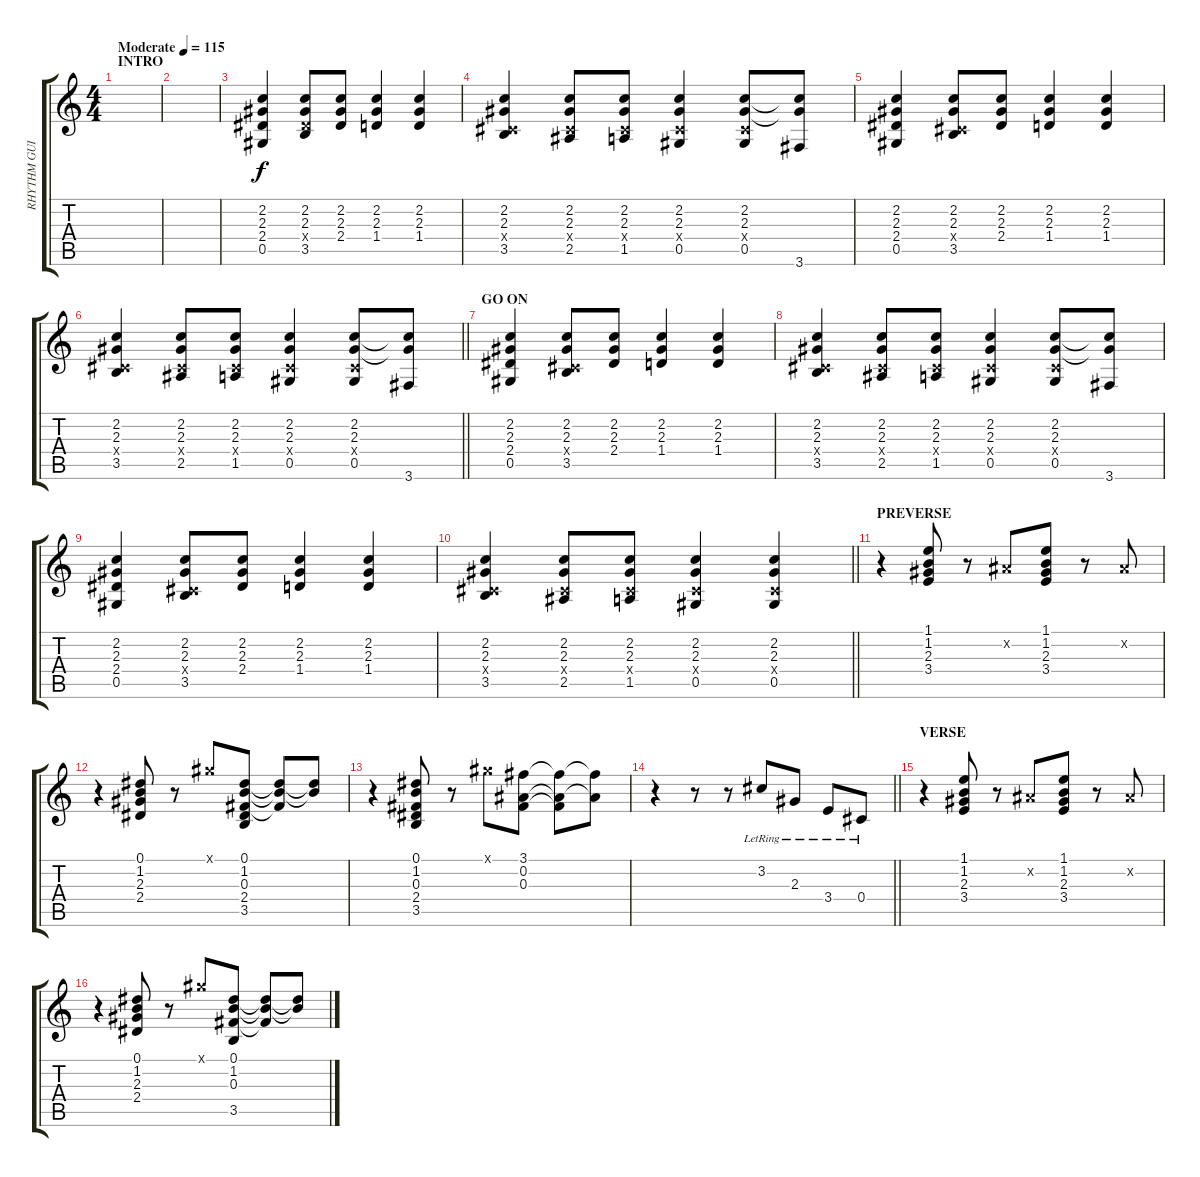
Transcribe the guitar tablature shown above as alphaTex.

\track ("RHYTHM GUITAR" "RHYTHM GUI") {instrument overdrivenguitar}
\staff {score tabs}
\tuning (Eb4 Bb3 Gb3 Db3 Ab2 Eb2) {hide}
\ts (4 4)
\section ("" "INTRO")
\tempo (115 "Moderate")
\clef g2
\ks c
|
|
(2.2 2.3 2.4 0.5).4 (2.2 2.3 2.4{x} 3.5).8 (2.2 2.3 2.4).8 (2.2 2.3 1.4).4 (2.2 2.3 1.4).4 |
(2.2 2.3 0.4{x} 3.5).4 (2.2 2.3 0.4{x} 2.5).8 (2.2 2.3 0.4{x} 1.5).8 (2.2 2.3 0.4{x} 0.5).4 (2.2 2.3 0.4{x} 0.5).8 (2.2{t} 2.3{t} 3.6).8 |
(2.2 2.3 2.4 0.5).4 (2.2 2.3 0.4{x} 3.5).8 (2.2 2.3 2.4).8 (2.2 2.3 1.4).4 (2.2 2.3 1.4).4 |
\barLineRight lightlight
(2.2 2.3 0.4{x} 3.5).4 (2.2 2.3 0.4{x} 2.5).8 (2.2 2.3 0.4{x} 1.5).8 (2.2 2.3 0.4{x} 0.5).4 (2.2 2.3 0.4{x} 0.5).8 (2.2{t} 2.3{t} 3.6).8 |
\section ("" "GO ON")
(2.2 2.3 2.4 0.5).4 (2.2 2.3 0.4{x} 3.5).8 (2.2 2.3 2.4).8 (2.2 2.3 1.4).4 (2.2 2.3 1.4).4 |
(2.2 2.3 0.4{x} 3.5).4 (2.2 2.3 0.4{x} 2.5).8 (2.2 2.3 0.4{x} 1.5).8 (2.2 2.3 0.4{x} 0.5).4 (2.2 2.3 0.4{x} 0.5).8 (2.2{t} 2.3{t} 3.6).8 |
(2.2 2.3 2.4 0.5).4 (2.2 2.3 0.4{x} 3.5).8 (2.2 2.3 2.4).8 (2.2 2.3 1.4).4 (2.2 2.3 1.4).4 |
\barLineRight lightlight
(2.2 2.3 0.4{x} 3.5).4 (2.2 2.3 0.4{x} 2.5).8 (2.2 2.3 0.4{x} 1.5).8 (2.2 2.3 0.4{x} 0.5).4 (2.2 2.3 0.4{x} 0.5).4 |
\section ("" "PREVERSE")
r.4 (1.1 1.2 2.3 3.4).8 r.8 0.2{x}.8 (1.1 1.2 2.3 3.4).8 r.8 0.2{x}.8 |
r.4 (0.1 1.2 2.3 2.4).8 r.8 5.1{x}.8 (0.1 1.2 0.3 2.4 3.5).8 (0.1{t} 1.2{t} 0.3{t}).8 (0.1{t} 1.2{t}).8 |
r.4 (0.1 1.2 0.3 2.4 3.5).8 r.8 5.1{x}.8 (3.1 0.2 0.3).8 (3.1{t} 0.2{t} 0.3{t}).8 (3.1{t} 0.2{t}).8 |
\barLineRight lightlight
r.4 r.8 r.8 3.2{lr}.8 2.3{lr}.8 3.4{lr}.8 0.4{lr}.8 |
\section ("" "VERSE")
r.4 (1.1 1.2 2.3 3.4).8 r.8 0.2{x}.8 (1.1 1.2 2.3 3.4).8 r.8 0.2{x}.8 |
r.4 (0.1 1.2 2.3 2.4).8 r.8 5.1{x}.8 (0.1 1.2 0.3 3.5).8 (0.1{t} 1.2{t} 0.3{t}).8 (0.1{t} 1.2{t}).8
